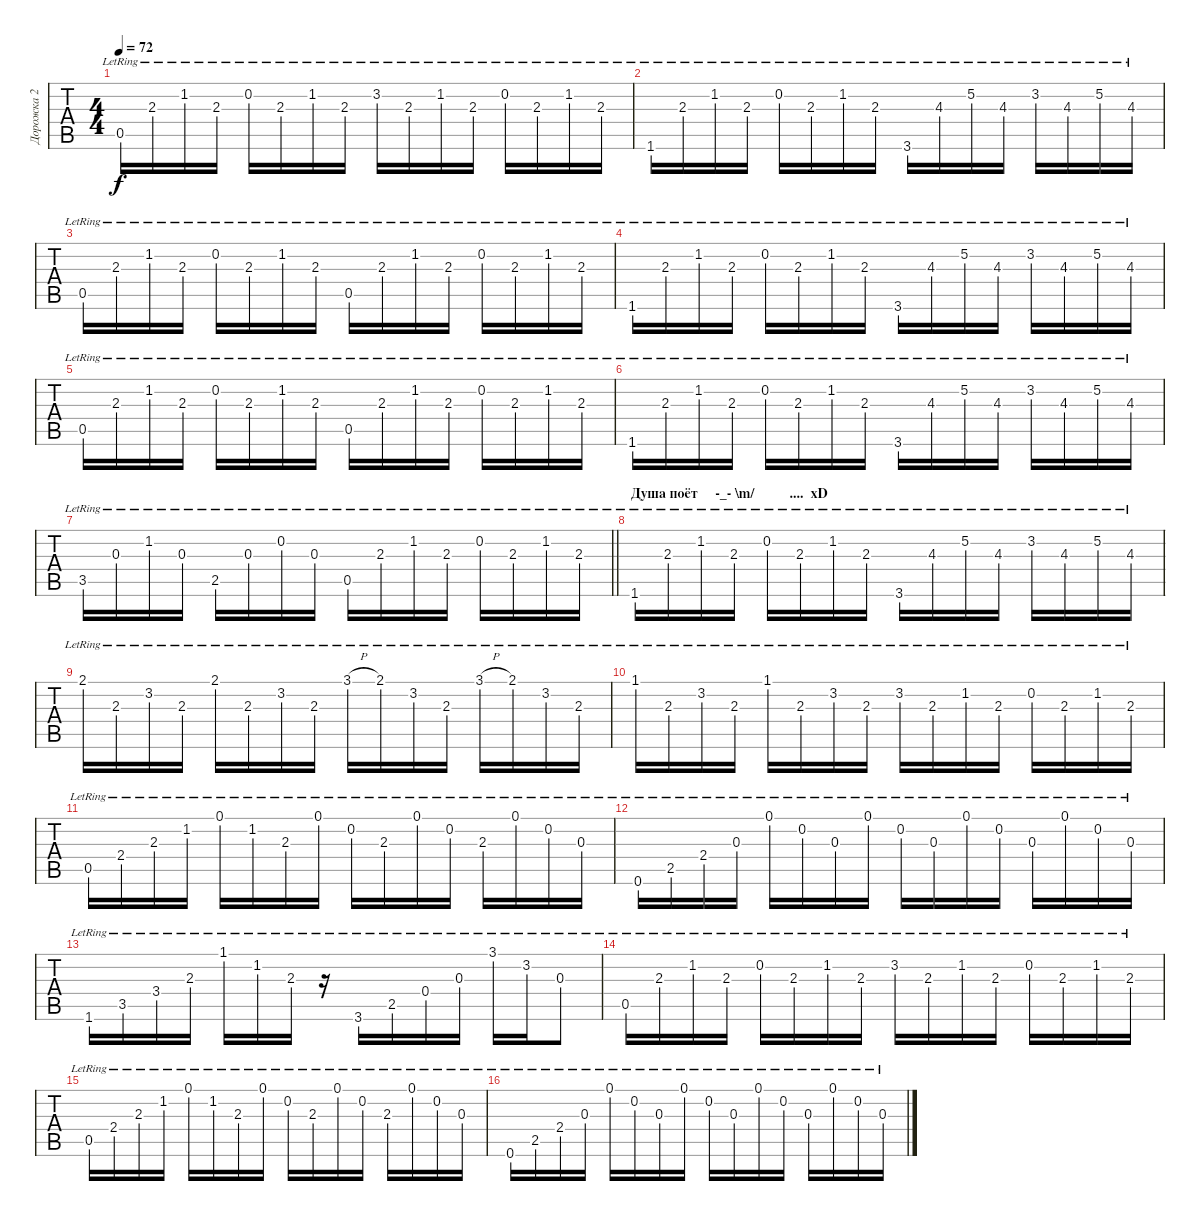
\track ("Дорожка 2" "Дорожка 2") {instrument acousticguitarsteel}
\staff {tabs}
\tuning (E4 B3 G3 D3 A2 E2) {hide}
\ts (4 4)
\tempo 72
\clef g2
\ks c
0.5{lr}.16{dy f} 2.3{lr}.16 1.2{lr}.16 2.3{lr}.16 0.2{lr}.16 2.3{lr}.16 1.2{lr}.16 2.3{lr}.16 3.2{lr}.16 2.3{lr}.16 1.2{lr}.16 2.3{lr}.16 0.2{lr}.16 2.3{lr}.16 1.2{lr}.16 2.3{lr}.16 |
1.6{lr}.16 2.3{lr}.16 1.2{lr}.16 2.3{lr}.16 0.2{lr}.16 2.3{lr}.16 1.2{lr}.16 2.3{lr}.16 3.6{lr}.16 4.3{lr}.16 5.2{lr}.16 4.3{lr}.16 3.2{lr}.16 4.3{lr}.16 5.2{lr}.16 4.3{lr}.16 |
0.5{lr}.16 2.3{lr}.16 1.2{lr}.16 2.3{lr}.16 0.2{lr}.16 2.3{lr}.16 1.2{lr}.16 2.3{lr}.16 0.5{lr}.16 2.3{lr}.16 1.2{lr}.16 2.3{lr}.16 0.2{lr}.16 2.3{lr}.16 1.2{lr}.16 2.3{lr}.16 |
1.6{lr}.16 2.3{lr}.16 1.2{lr}.16 2.3{lr}.16 0.2{lr}.16 2.3{lr}.16 1.2{lr}.16 2.3{lr}.16 3.6{lr}.16 4.3{lr}.16 5.2{lr}.16 4.3{lr}.16 3.2{lr}.16 4.3{lr}.16 5.2{lr}.16 4.3{lr}.16 |
0.5{lr}.16 2.3{lr}.16 1.2{lr}.16 2.3{lr}.16 0.2{lr}.16 2.3{lr}.16 1.2{lr}.16 2.3{lr}.16 0.5{lr}.16 2.3{lr}.16 1.2{lr}.16 2.3{lr}.16 0.2{lr}.16 2.3{lr}.16 1.2{lr}.16 2.3{lr}.16 |
1.6{lr}.16 2.3{lr}.16 1.2{lr}.16 2.3{lr}.16 0.2{lr}.16 2.3{lr}.16 1.2{lr}.16 2.3{lr}.16 3.6{lr}.16 4.3{lr}.16 5.2{lr}.16 4.3{lr}.16 3.2{lr}.16 4.3{lr}.16 5.2{lr}.16 4.3{lr}.16 |
\barLineRight lightlight
3.5{lr}.16 0.3{lr}.16 1.2{lr}.16 0.3{lr}.16 2.5{lr}.16 0.3{lr}.16 0.2{lr}.16 0.3{lr}.16 0.5{lr}.16 2.3{lr}.16 1.2{lr}.16 2.3{lr}.16 0.2{lr}.16 2.3{lr}.16 1.2{lr}.16 2.3{lr}.16 |
\section ("" "Душа поёт     -_- \\m/          ....  xD")
1.6{lr}.16 2.3{lr}.16 1.2{lr}.16 2.3{lr}.16 0.2{lr}.16 2.3{lr}.16 1.2{lr}.16 2.3{lr}.16 3.6{lr}.16 4.3{lr}.16 5.2{lr}.16 4.3{lr}.16 3.2{lr}.16 4.3{lr}.16 5.2{lr}.16 4.3{lr}.16 |
2.1{lr}.16 2.3{lr}.16 3.2{lr}.16 2.3{lr}.16 2.1{lr}.16 2.3{lr}.16 3.2{lr}.16 2.3{lr}.16 3.1{h lr}.16 2.1{lr}.16 3.2{lr}.16 2.3{lr}.16 3.1{h lr}.16 2.1{lr}.16 3.2{lr}.16 2.3{lr}.16 |
1.1{lr}.16 2.3{lr}.16 3.2{lr}.16 2.3{lr}.16 1.1{lr}.16 2.3{lr}.16 3.2{lr}.16 2.3{lr}.16 3.2{lr}.16 2.3{lr}.16 1.2{lr}.16 2.3{lr}.16 0.2{lr}.16 2.3{lr}.16 1.2{lr}.16 2.3{lr}.16 |
0.5{lr}.16 2.4{lr}.16 2.3{lr}.16 1.2{lr}.16 0.1{lr}.16 1.2{lr}.16 2.3{lr}.16 0.1{lr}.16 0.2{lr}.16 2.3{lr}.16 0.1{lr}.16 0.2{lr}.16 2.3{lr}.16 0.1{lr}.16 0.2{lr}.16 0.3{lr}.16 |
0.6{lr}.16 2.5{lr}.16 2.4{lr}.16 0.3{lr}.16 0.1{lr}.16 0.2{lr}.16 0.3{lr}.16 0.1{lr}.16 0.2{lr}.16 0.3{lr}.16 0.1{lr}.16 0.2{lr}.16 0.3{lr}.16 0.1{lr}.16 0.2{lr}.16 0.3{lr}.16 |
1.6{lr}.16 3.5{lr}.16 3.4{lr}.16 2.3{lr}.16 1.1{lr}.16 1.2{lr}.16 2.3{lr}.16 r.16 3.6{lr}.16 2.5{lr}.16 0.4{lr}.16 0.3{lr}.16 3.1{lr}.16 3.2{lr}.16 0.3{lr}.8 |
0.5{lr}.16 2.3{lr}.16 1.2{lr}.16 2.3{lr}.16 0.2{lr}.16 2.3{lr}.16 1.2{lr}.16 2.3{lr}.16 3.2{lr}.16 2.3{lr}.16 1.2{lr}.16 2.3{lr}.16 0.2{lr}.16 2.3{lr}.16 1.2{lr}.16 2.3{lr}.16 |
0.5{lr}.16 2.4{lr}.16 2.3{lr}.16 1.2{lr}.16 0.1{lr}.16 1.2{lr}.16 2.3{lr}.16 0.1{lr}.16 0.2{lr}.16 2.3{lr}.16 0.1{lr}.16 0.2{lr}.16 2.3{lr}.16 0.1{lr}.16 0.2{lr}.16 0.3{lr}.16 |
0.6{lr}.16 2.5{lr}.16 2.4{lr}.16 0.3{lr}.16 0.1{lr}.16 0.2{lr}.16 0.3{lr}.16 0.1{lr}.16 0.2{lr}.16 0.3{lr}.16 0.1{lr}.16 0.2{lr}.16 0.3{lr}.16 0.1{lr}.16 0.2{lr}.16 0.3{lr}.16
